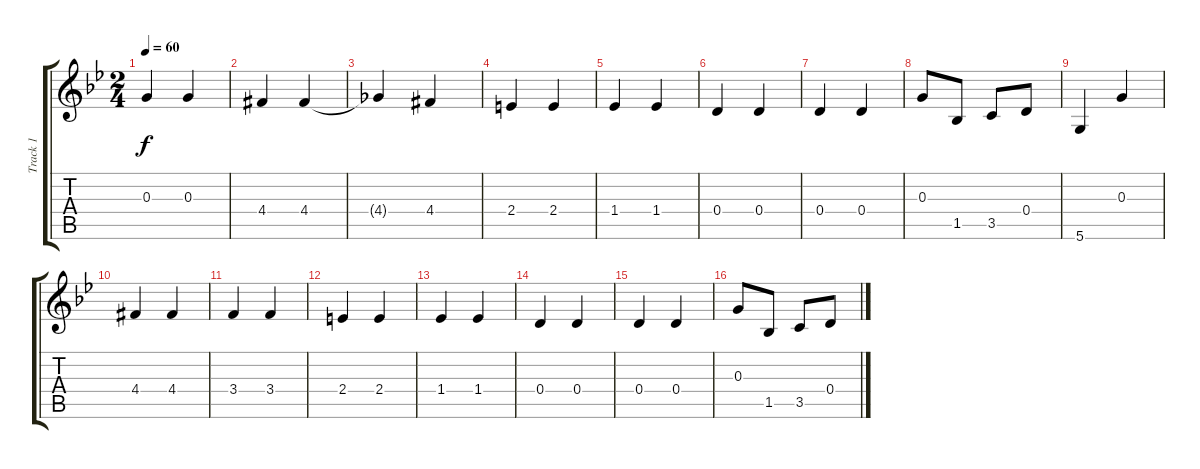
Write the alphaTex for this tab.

\track ("Track 1" "Track 1") {instrument acousticguitarsteel}
\staff {score tabs}
\tuning (E4 B3 G3 D3 A2 D2) {hide}
\ts (2 4)
\tempo 60
\clef g2
\ks bb
0.3.4{dy f} 0.3.4 |
4.4{acc #}.4 4.4{acc #}.4 |
4.4{t}.4 4.4{acc #}.4 |
2.4.4 2.4.4 |
1.4.4 1.4.4 |
0.4.4 0.4.4 |
0.4.4 0.4.4 |
0.3.8 1.5.8 3.5.8 0.4.8 |
5.6.4 0.3.4 |
4.4{acc #}.4 4.4{acc #}.4 |
3.4.4 3.4.4 |
2.4.4 2.4.4 |
1.4.4 1.4.4 |
0.4.4 0.4.4 |
0.4.4 0.4.4 |
0.3.8 1.5.8 3.5.8 0.4.8
